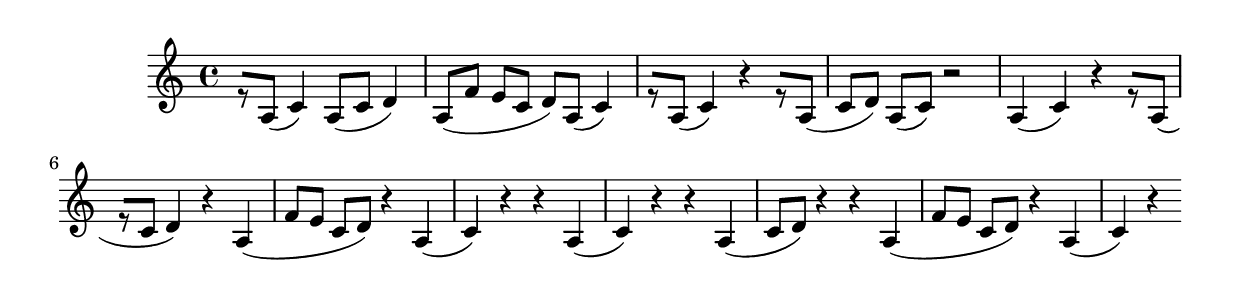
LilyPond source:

\version "2.19.82"
\language "english"

\header {
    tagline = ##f
}

\layout {}

\paper {}

\score {
    {
        r8
        [
        a8
        ]
        (
        c'4
        )
        a8
        [
        (
        c'8
        ]
        d'4
        )
        a8
        [
        (
        f'8
        ]
        e'8
        [
        c'8
        ]
        d'8
        )
        [
        a8
        ]
        (
        c'4
        )
        r8
        [
        a8
        ]
        (
        c'4
        )
        r4
        r8
        [
        a8
        ]
        (
        c'8
        [
        d'8
        ]
        )
        a8
        [
        (
        c'8
        ]
        )
        r2
        a4
        (
        c'4
        )
        r4
        r8
        [
        a8
        ]
        (
        r8
        [
        c'8
        ]
        d'4
        )
        r4
        a4
        (
        f'8
        [
        e'8
        ]
        c'8
        [
        d'8
        ]
        )
        r4
        a4
        (
        c'4
        )
        r4
        r4
        a4
        (
        c'4
        )
        r4
        r4
        a4
        (
        c'8
        [
        d'8
        ]
        )
        r4
        r4
        a4
        (
        f'8
        [
        e'8
        ]
        c'8
        [
        d'8
        ]
        )
        r4
        a4
        (
        c'4
        )
        r4
    }
}